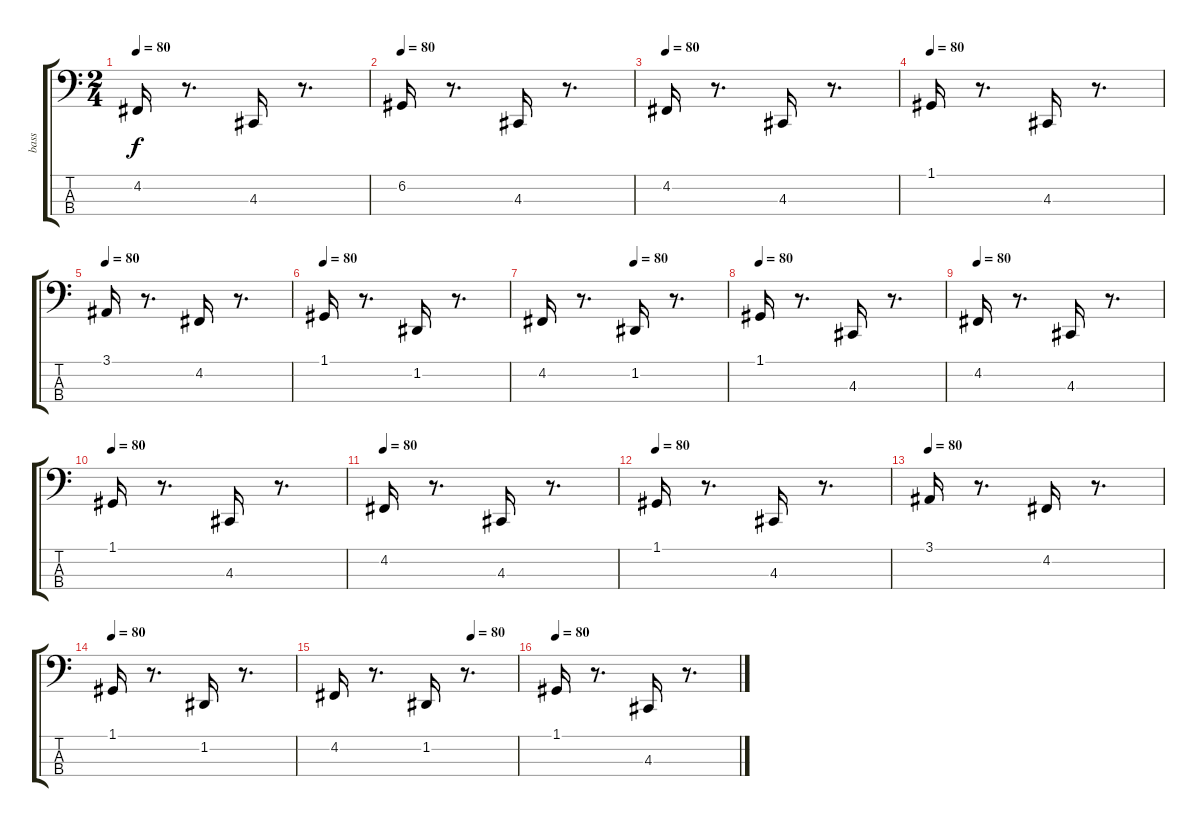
\track ("bass" "bass") {instrument pizzicatostrings}
\staff {score tabs}
\tuning (G2 D2 A1 E1) {hide}
\ts (2 4)
\tempo 80
\clef f4
\ks c
4.2.16{dy f instrument pizzicatostrings} r.8{d} 4.3.16 r.8{d} |
\tempo 80
6.2.16 r.8{d} 4.3.16 r.8{d} |
\tempo 80
4.2.16 r.8{d} 4.3.16 r.8{d} |
\tempo 80
1.1.16 r.8{d} 4.3.16 r.8{d} |
\tempo 80
3.1.16 r.8{d} 4.2.16 r.8{d} |
\tempo 80
1.1.16 r.8{d} 1.2.16 r.8{d} |
\tempo (80 0.5)
4.2.16 r.8{d} 1.2.16 r.8{d} |
\tempo 80
1.1.16 r.8{d} 4.3.16 r.8{d} |
\tempo 80
4.2.16 r.8{d} 4.3.16 r.8{d} |
\tempo 80
1.1.16 r.8{d} 4.3.16 r.8{d} |
\tempo 80
4.2.16 r.8{d} 4.3.16 r.8{d} |
\tempo 80
1.1.16 r.8{d} 4.3.16 r.8{d} |
\tempo 80
3.1.16 r.8{d} 4.2.16 r.8{d} |
\tempo 80
1.1.16 r.8{d} 1.2.16 r.8{d} |
\tempo (80 0.75)
4.2.16 r.8{d} 1.2.16 r.8{d} |
\tempo 80
1.1.16 r.8{d} 4.3.16 r.8{d}
